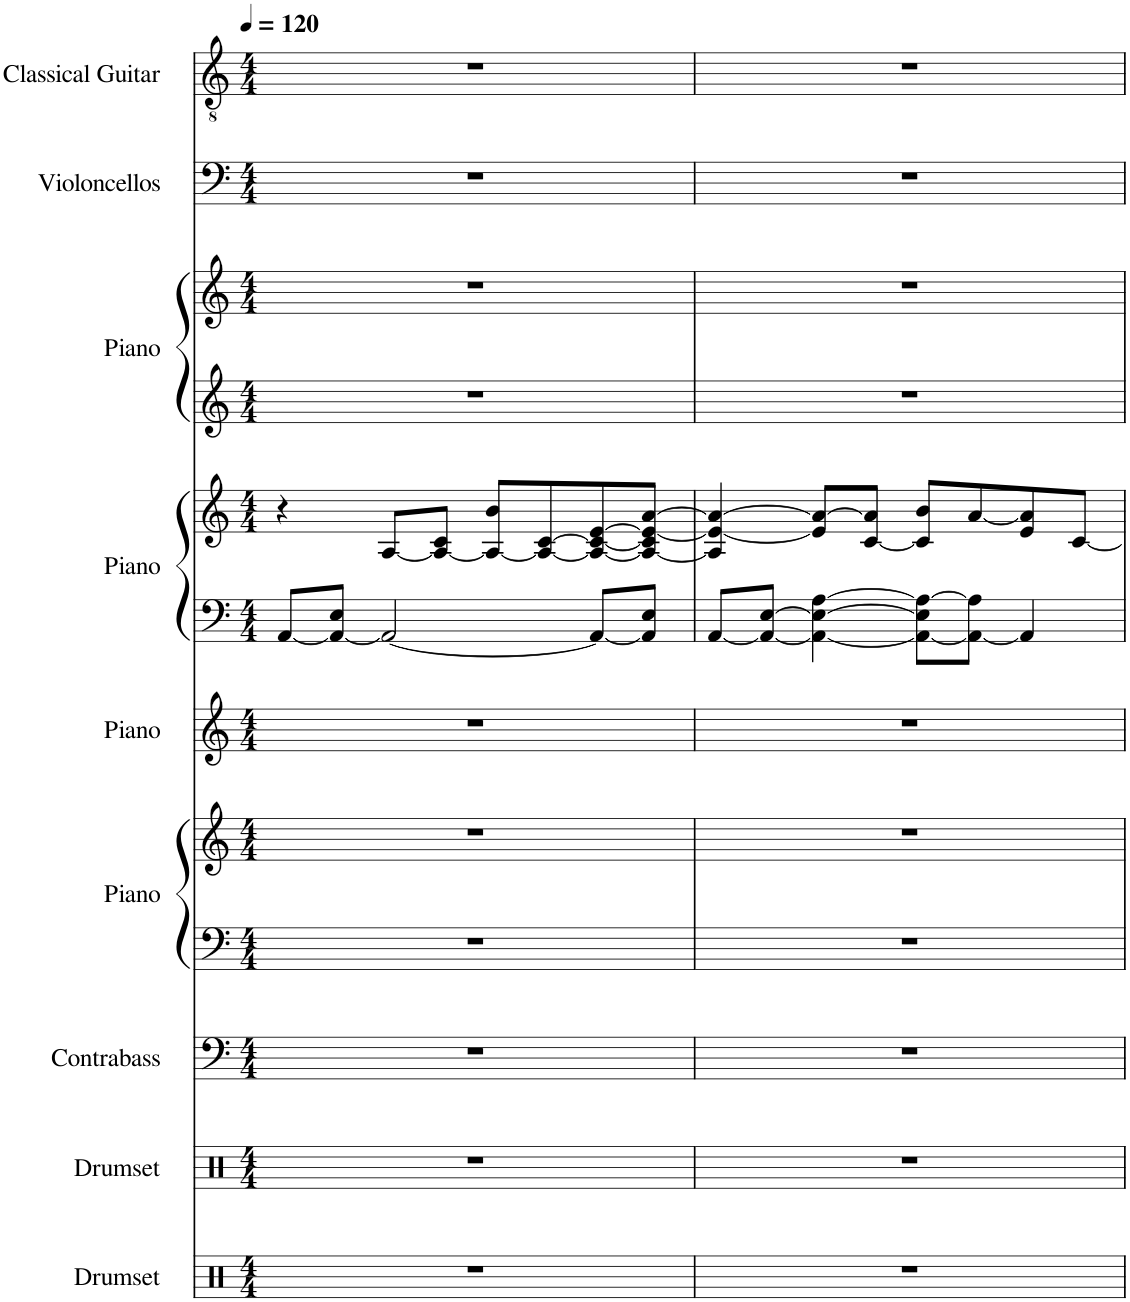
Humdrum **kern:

**kern	**kern	**kern	**kern	**kern	**kern	**kern	**kern	**kern	**kern	**kern	**kern
*part9	*part8	*part7	*part6	*part6	*part5	*part4	*part4	*part3	*part3	*part2	*part1
*staff12	*staff11	*staff10	*staff9	*staff8	*staff7	*staff6	*staff5	*staff4	*staff3	*staff2	*staff1
*I"Drumset	*I"Drumset	*I"Contrabass	*I"Piano	*	*I"Piano	*I"Piano	*	*I"Piano	*	*I"Violoncellos	*I"Classical Guitar
*I'Drs.	*I'Drs.	*I'Cb.	*I'Pno.	*	*I'Pno.	*I'Pno.	*	*I'Pno.	*	*I'Vcs.	*I'Guit.
*clefX	*clefX	*clefF4	*clefF4	*clefG2	*clefG2	*clefF4	*clefG2	*clefG2	*clefG2	*clefF4	*clefGv2
*	*	*Trd7c12	*	*	*	*	*	*	*	*	*
*k[]	*k[]	*k[]	*k[]	*k[]	*k[]	*k[]	*k[]	*k[]	*k[]	*k[]	*k[]
*M4/4	*M4/4	*M4/4	*M4/4	*M4/4	*M4/4	*M4/4	*M4/4	*M4/4	*M4/4	*M4/4	*M4/4
*MM120	*MM120	*MM120	*MM120	*MM120	*MM120	*MM120	*MM120	*MM120	*MM120	*MM120	*MM120
=1	=1	=1	=1	=1	=1	=1	=1	=1	=1	=1	=1
1r	1r	1r	1r	1r	1r	[8AA/L	4r	1r	1r	1r	1r
.	.	.	.	.	.	8AA/_ 8E/J	.	.	.	.	.
.	.	.	.	.	.	2AA/_	[8A/L	.	.	.	.
.	.	.	.	.	.	.	8A/_ 8c/J	.	.	.	.
.	.	.	.	.	.	.	8A/_ 8b/L	.	.	.	.
.	.	.	.	.	.	.	8A/_ [8c/	.	.	.	.
.	.	.	.	.	.	8AA/L_	8A/_ 8c/_ [8e/	.	.	.	.
.	.	.	.	.	.	8AA/] 8E/J	8A/_ 8c/] 8e/_ [8a/J	.	.	.	.
=2	=2	=2	=2	=2	=2	=2	=2	=2	=2	=2	=2
1r	1r	1r	1r	1r	1r	[8AA/L	4A/] 4e/_ 4a/_	1r	1r	1r	1r
.	.	.	.	.	.	8AA/_ [8E/J	.	.	.	.	.
.	.	.	.	.	.	4AA\_ 4E\_ [4A\	8e/] 8a/_L	.	.	.	.
.	.	.	.	.	.	.	[8c/ 8a/]J	.	.	.	.
.	.	.	.	.	.	8AA\_ 8E\] 8A\_L	8c/] 8b/L	.	.	.	.
.	.	.	.	.	.	8AA\_ 8A\]J	[8a/	.	.	.	.
.	.	.	.	.	.	4AA/]	8e/ 8a/]	.	.	.	.
.	.	.	.	.	.	.	[8c/J	.	.	.	.
=	=	=	=	=	=	=	=	=	=	=	=
*-	*-	*-	*-	*-	*-	*-	*-	*-	*-	*-	*-
